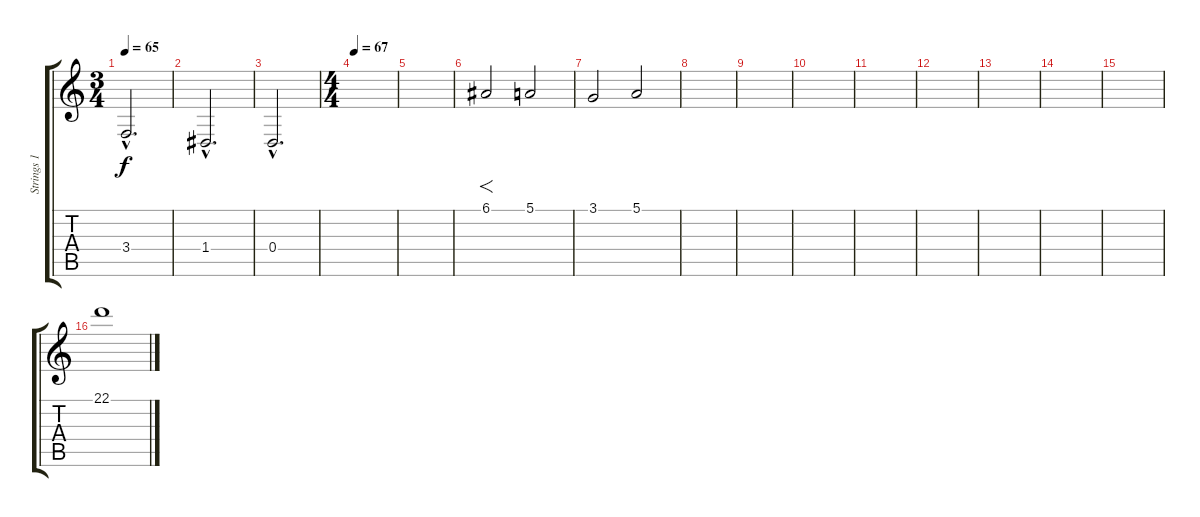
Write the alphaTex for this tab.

\track ("Strings 1" "Strings 1") {instrument stringensemble1}
\staff {score tabs}
\tuning (E4 B3 G3 D3 A2 D2) {hide}
\ts (3 4)
\tempo 65
\clef g2
\ks c
3.4{hac}.2{d dy f} |
1.4{hac}.2{d} |
0.4{hac}.2{d} |
\ts (4 4)
\tempo 67
|
|
6.1.2{f} 5.1.2 |
3.1.2 5.1.2 |
|
|
|
|
|
|
|
|
22.1.1{volume 15}
